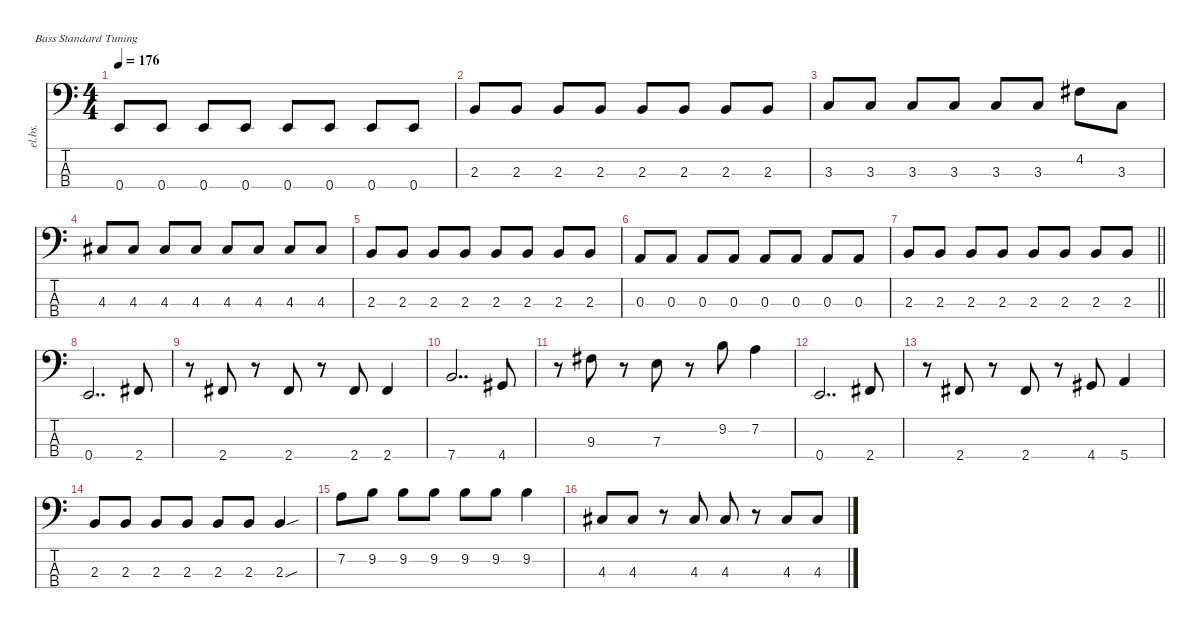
\defaultSystemsLayout 4
\hideDynamics
\bracketExtendMode nobrackets
\track ("Electric Bass" "el.bs.") {instrument electricbassfinger}
\staff {score tabs}
\tuning (G2 D2 A1 E1)
\ts (4 4)
\tempo 176
\clef f4
\ks c
0.4.8{dy mf} 0.4.8 0.4.8 0.4.8 0.4.8 0.4.8 0.4.8 0.4.8 |
2.3.8 2.3.8 2.3.8 2.3.8 2.3.8 2.3.8 2.3.8 2.3.8 |
3.3.8 3.3.8 3.3.8 3.3.8 3.3.8 3.3.8 4.2{acc #}.8 3.3.8 |
4.3{acc #}.8 4.3{acc #}.8 4.3{acc #}.8 4.3{acc #}.8 4.3{acc #}.8 4.3{acc #}.8 4.3{acc #}.8 4.3{acc #}.8 |
2.3.8 2.3.8 2.3.8 2.3.8 2.3.8 2.3.8 2.3.8 2.3.8 |
0.3.8 0.3.8 0.3.8 0.3.8 0.3.8 0.3.8 0.3.8 0.3.8 |
\barLineRight lightlight
2.3.8 2.3.8 2.3.8 2.3.8 2.3.8 2.3.8 2.3.8 2.3.8 |
0.4.2{dd} 2.4{acc #}.8 |
r.8 2.4{acc #}.8 r.8 2.4{acc #}.8 r.8 2.4{acc #}.8 2.4{acc #}.4 |
7.4.2{dd} 4.4{acc #}.8 |
r.8 9.3{acc #}.8 r.8 7.3.8 r.8 9.2.8 7.2.4 |
0.4.2{dd} 2.4{acc #}.8 |
r.8 2.4{acc #}.8 r.8 2.4{acc #}.8 r.8 4.4{acc #}.8 5.4.4 |
2.3.8 2.3.8 2.3.8 2.3.8 2.3.8 2.3.8 2.3{sou}.4 |
7.2.8 9.2.8 9.2.8 9.2.8 9.2.8 9.2.8 9.2.4 |
4.3{acc #}.8 4.3{acc #}.8 r.8 4.3{acc #}.8 4.3{acc #}.8 r.8 4.3{acc #}.8 4.3{acc #}.8
